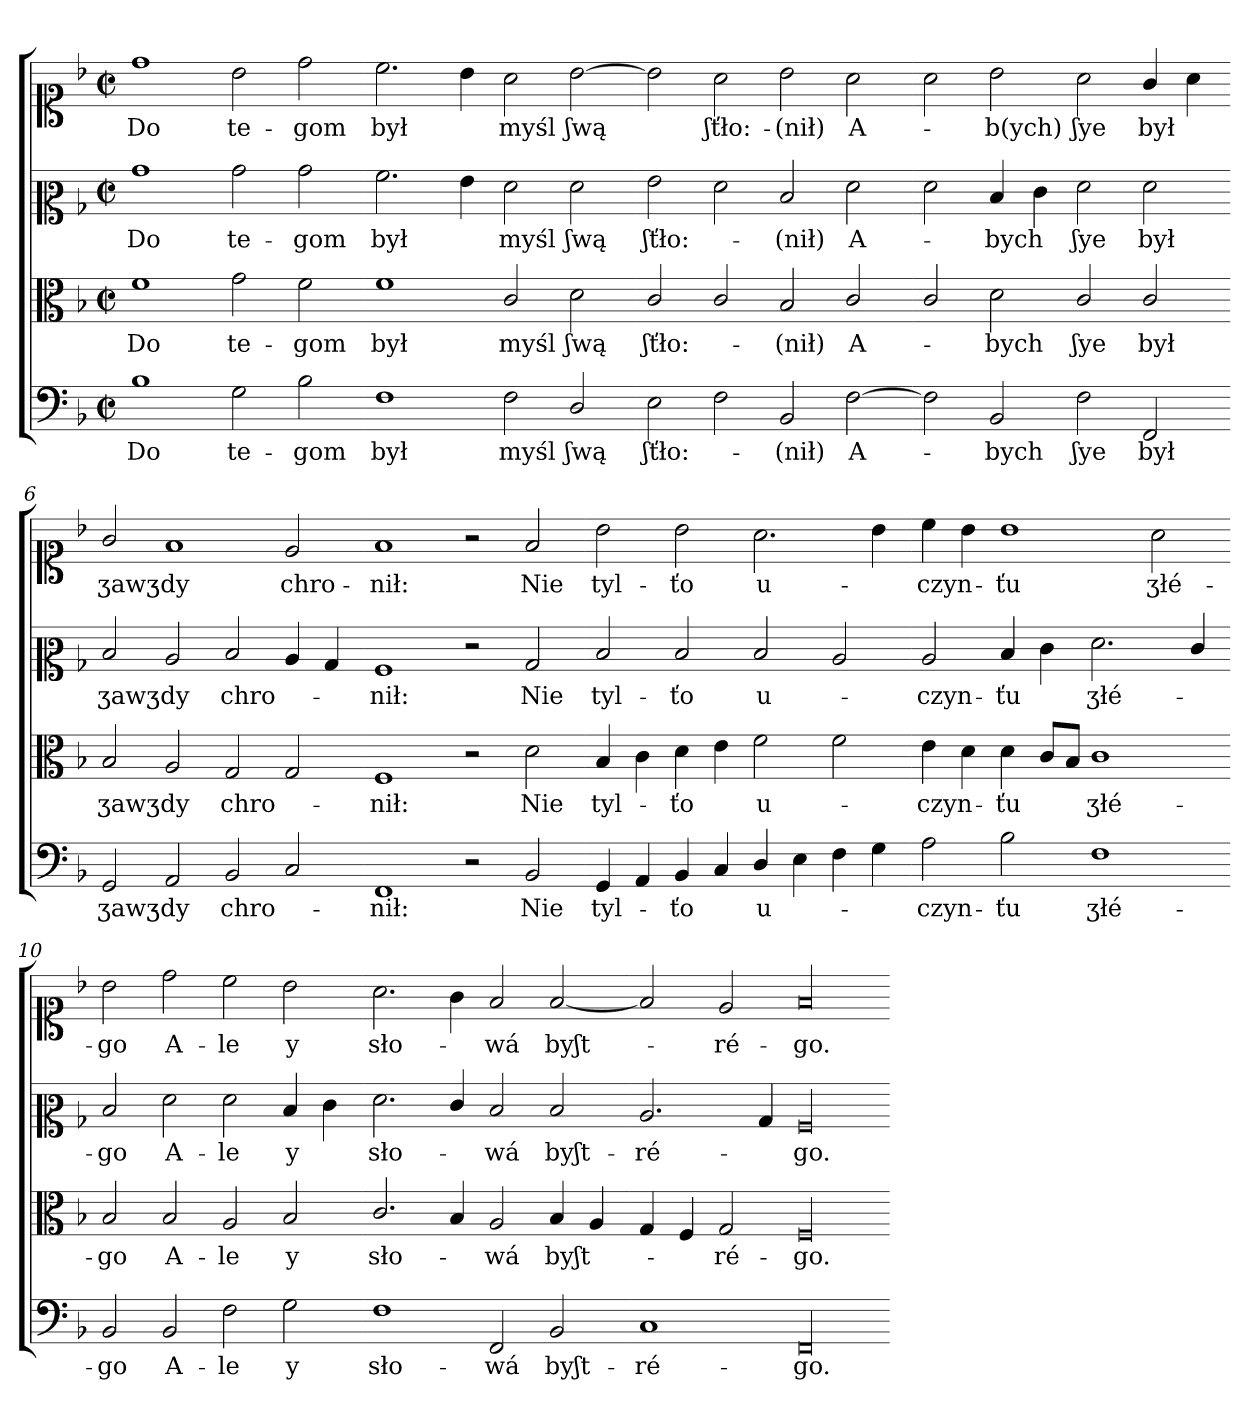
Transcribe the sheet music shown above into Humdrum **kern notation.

**kern	**text	**kern	**text	**kern	**text	**kern	**text
*part4	*part4	*part3	*part3	*part2	*part2	*part1	*part1
*staff4	*staff4	*staff3	*staff3	*staff2	*staff2	*staff1	*staff1
*clefF4	*	*clefC3	*	*clefC2	*	*clefC1	*
*k[b-]	*	*k[b-]	*	*k[b-]	*	*k[b-]	*
*M4/2	*	*M4/2	*	*M4/2	*	*M4/2	*
*met(c|)	*	*met(c|)	*	*met(c|)	*	*met(c|)	*
=	=	=	=	=	=	=	=
1B-	Do	1f	Do	1b-	Do	1dd	Do
2G	te-	2g	te-	2b-	te-	2b-	te-
2B-	-gom	2f	-gom	2b-	-gom	2dd	-gom
=3-	=3-	=3-	=3-	=3-	=3-	=3-	=3-
1F	był	1f	był	2.a	był	2.cc	był
.	.	.	.	4g	.	4b-	.
2F	myśl	2c/	myśl	2f	myśl	2a	myśl
2D/	ʃwą	2d	ʃwą	2f	ʃwą	[2b-	ʃwą
=4-	=4-	=4-	=4-	=4-	=4-	=4-	=4-
2E	ʃťło:-	2c/	ʃťło:-	2g	ʃťło:-	2b-]	.
2F	.	2c/	.	2f	.	2a	ʃťło:-
2BB-	-(nił)	2B-	-(nił)	2d	-(nił)	2b-	-(nił)
[2F	A-	2c/	A-	2f	A-	2a	A-
=5-	=5-	=5-	=5-	=5-	=5-	=5-	=5-
2F]	.	2c/	.	2f	.	2a	.
2BB-	-bych	2d	-bych	4d	-bych	2b-	-b(ych)
.	.	.	.	4e	.	.	.
2F	ʃye	2c/	ʃye	2f	ʃye	2a	ʃye
2FF	był	2c/	był	2f	był	4g/	był
.	.	.	.	.	.	4a	.
=6-	=6-	=6-	=6-	=6-	=6-	=6-	=6-
2GG	ӡawӡ-	2B-	ӡawӡ-	2d	ӡawӡ-	2g/	ӡawӡ-
2AA	-dy	2A	-dy	2c	-dy	1f	-dy
2BB-	chro-	2G	chro-	2d	chro-	.	.
2C	.	2G	.	4c	.	2e	chro-
.	.	.	.	4B-	.	.	.
=7-	=7-	=7-	=7-	=7-	=7-	=7-	=7-
1FF	-nił:	1F	-nił:	1A	-nił:	1f	-nił:
2r	.	2r	.	2r	.	2r	.
2BB-	Nie	2d	Nie	2B-	Nie	2f	Nie
=8-	=8-	=8-	=8-	=8-	=8-	=8-	=8-
4GG	tyl-	4B-	tyl-	2d	tyl-	2b-	tyl-
4AA	.	4c	.	.	.	.	.
4BB-	-ťo	4d	-ťo	2d	-ťo	2b-	-ťo
4C	.	4e	.	.	.	.	.
4D/	u-	2f	u-	2d	u-	2.a	u-
4E\	.	.	.	.	.	.	.
4F	.	2f	.	2c	.	.	.
4G	.	.	.	.	.	4b-	.
=9-	=9-	=9-	=9-	=9-	=9-	=9-	=9-
2A	-czyn-	4e	-czyn-	2c	-czyn-	4cc	-czyn-
.	.	4d	.	.	.	4b-	.
2B-	-ťu	4d	-ťu	4d	-ťu	1b-	-ťu
.	.	8cL	.	4e	.	.	.
.	.	8B-J	.	.	.	.	.
1F	ӡłé-	1c	ӡłé-	2.f	ӡłé-	.	.
.	.	.	.	.	.	2a	ӡłé-
.	.	.	.	4e/	.	.	.
=10-	=10-	=10-	=10-	=10-	=10-	=10-	=10-
2BB-	-go	2B-	-go	2d	-go	2b-	-go
2BB-	A-	2B-	A-	2f	A-	2dd	A-
2F	-le	2A	-le	2f	-le	2cc	-le
2G	y	2B-	y	4d	y	2b-	y
.	.	.	.	4e	.	.	.
=11-	=11-	=11-	=11-	=11-	=11-	=11-	=11-
1F	sło-	2.c/	sło-	2.f	sło-	2.a	sło-
.	.	4B-	.	4e/	.	4g	.
2FF	-wá	2A	-wá	2d	-wá	2f	-wá
2BB-	byʃt-	4B-	byʃt-	2d	byʃt-	[2f	byʃt-
.	.	4A	.	.	.	.	.
=12-	=12-	=12-	=12-	=12-	=12-	=12-	=12-
1C	-ré-	4G	.	2.c	-ré-	2f]	.
.	.	4F	.	.	.	.	.
.	.	2G	-ré-	.	.	2e	-ré-
.	.	.	.	4B-	.	.	.
!LO:N:vis=00	!	!LO:N:vis=00	!	!LO:N:vis=00	!	!LO:N:vis=00	!
1FF/	-go.	1F	-go.	1A	-go.	1f/	-go.
=-	=-	=-	=-	=-	=-	=-	=-
*-	*-	*-	*-	*-	*-	*-	*-
